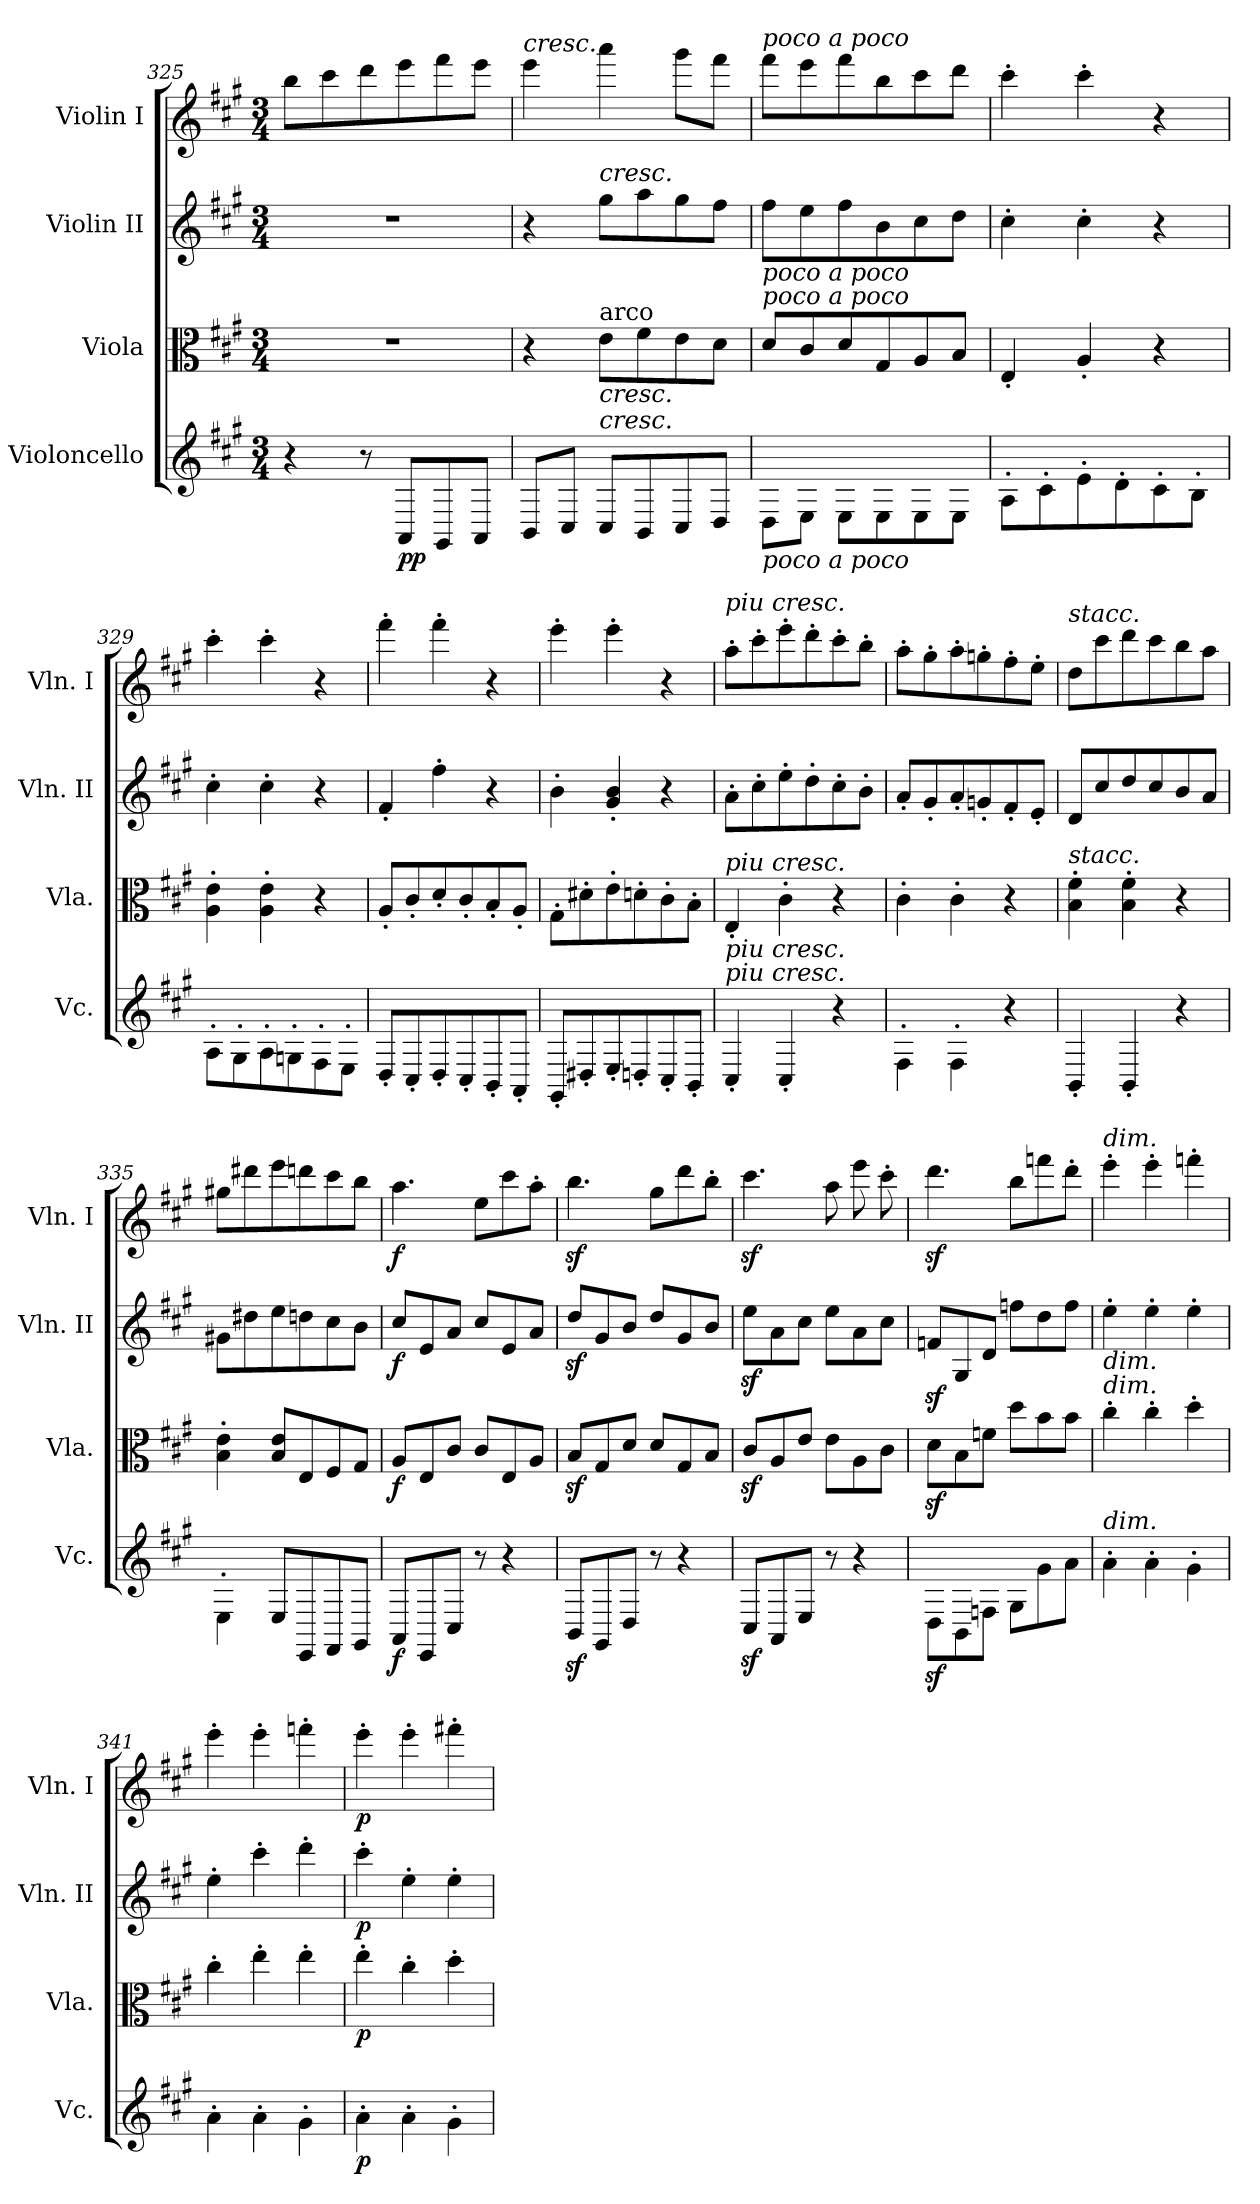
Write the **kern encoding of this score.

**kern	**dynam	**kern	**dynam	**kern	**dynam	**kern	**dynam
*part4	*part4	*part3	*part3	*part2	*part2	*part1	*part1
*staff4	*staff4	*staff3	*staff3	*staff2	*staff2	*staff1	*staff1
*I"Violoncello	*	*I"Viola	*	*I"Violin II	*	*I"Violin I	*
*I'Vc.	*	*I'Vla.	*	*I'Vln. II	*	*I'Vln. I	*
*clefG2	*	*clefC3	*	*clefG2	*	*clefG2	*
*k[f#c#g#]	*	*k[f#c#g#]	*	*k[f#c#g#]	*	*k[f#c#g#]	*
*M3/4	*	*M3/4	*	*M3/4	*	*M3/4	*
=325	=325	=325	=325	=325	=325	=325	=325
4r	.	2.r	.	2.r	.	8bb\L	.
.	.	.	.	.	.	8ccc#\	.
8r	.	.	.	.	.	8ddd\	.
!	!LO:DY:b	!	!	!	!	!	!
8AA/L	pp	.	.	.	.	8eee\	.
8GG#/	.	.	.	.	.	8fff#\	.
8AA/J	.	.	.	.	.	8eee\J	.
=326	=326	=326	=326	=326	=326	=326	=326
!	!	!	!	!	!	!LO:TX:a:i:t=cresc.	!
8BB/L	.	4r	.	4r	.	4eee\	.
8C#/J	.	.	.	.	.	.	.
!	!	!	!	!LO:TX:a:i:t=cresc.	!	!	!
!	!	!LO:TX:a:t=arco	!	!	!	!	!
!	!	!LO:TX:b:i:t=cresc.	!	!	!	!	!
!LO:TX:a:i:t=cresc.	!	!	!	!	!	!	!
8C#/L	.	8e\L	.	8gg#\L	.	4aaa\	.
8BB/	.	8f#\	.	8aa\	.	.	.
8C#/	.	8e\	.	8gg#\	.	8ggg#\L	.
8D/J	.	8d\J	.	8ff#\J	.	8fff#\J	.
=327	=327	=327	=327	=327	=327	=327	=327
!	!	!	!	!	!	!LO:TX:a:i:t=poco  a  poco	!
!	!	!	!	!LO:TX:b:i:t=poco  a  poco	!	!	!
!	!	!LO:TX:a:i:t=poco  a  poco	!	!	!	!	!
!LO:TX:b:i:t=poco  a  poco	!	!	!	!	!	!	!
8D\L	.	8d/L	.	8ff#\L	.	8fff#\L	.
8E\J	.	8c#/	.	8ee\	.	8eee\	.
8E\L	.	8d/	.	8ff#\	.	8fff#\	.
8E\	.	8G#/	.	8b\	.	8bb\	.
8E\	.	8A/	.	8cc#\	.	8ccc#\	.
8E\J	.	8B/J	.	8dd\J	.	8ddd\J	.
=328	=328	=328	=328	=328	=328	=328	=328
8A'\L	.	4E'/	.	4cc#'\	.	4ccc#'\	.
8c#'\	.	.	.	.	.	.	.
8e'\	.	4A'/	.	4cc#'\	.	4ccc#'\	.
8d'\	.	.	.	.	.	.	.
8c#'\	.	4r	.	4r	.	4r	.
8B'\J	.	.	.	.	.	.	.
=329	=329	=329	=329	=329	=329	=329	=329
8A'\L	.	4A\' 4e\'	.	4cc#'\	.	4ccc#'\	.
8G#'\	.	.	.	.	.	.	.
8A'\	.	4A\' 4e\'	.	4cc#'\	.	4ccc#'\	.
8Gn'\	.	.	.	.	.	.	.
8F#'\	.	4r	.	4r	.	4r	.
8E'\J	.	.	.	.	.	.	.
=330	=330	=330	=330	=330	=330	=330	=330
8D'/L	.	8A'/L	.	4f#'/	.	4fff#'\	.
8C#'/	.	8c#'/	.	.	.	.	.
8D'/	.	8d'/	.	4ff#'\	.	4fff#'\	.
8C#'/	.	8c#'/	.	.	.	.	.
8BB'/	.	8B'/	.	4r	.	4r	.
8AA'/J	.	8A'/J	.	.	.	.	.
=331	=331	=331	=331	=331	=331	=331	=331
8GG#'/L	.	8G#'\L	.	4b'\	.	4eee'\	.
8D#X'/	.	8d#X'\	.	.	.	.	.
8E'/	.	8e'\	.	4g#/' 4b/'	.	4eee'\	.
8Dn'/	.	8dn'\	.	.	.	.	.
8C#'/	.	8c#'\	.	4r	.	4r	.
8BB'/J	.	8B'\J	.	.	.	.	.
=332	=332	=332	=332	=332	=332	=332	=332
!	!	!	!	!	!	!LO:TX:a:i:t=piu cresc.	!
!	!	!LO:TX:a:i:t=piu cresc.	!	!	!	!	!
!LO:TX:a:i:t=piu cresc.	!	!	!	!	!	!	!
!LO:TX:a:i:t=piu cresc.	!	!	!	!	!	!	!
4C#'/	.	4E'/	.	8a'\L	.	8aa'\L	.
.	.	.	.	8cc#'\	.	8ccc#'\	.
4C#'/	.	4c#'\	.	8ee'\	.	8eee'\	.
.	.	.	.	8dd'\	.	8ddd'\	.
4r	.	4r	.	8cc#'\	.	8ccc#'\	.
.	.	.	.	8b'\J	.	8bb'\J	.
=333	=333	=333	=333	=333	=333	=333	=333
4F#'\	.	4c#'\	.	8a'/L	.	8aa'\L	.
.	.	.	.	8g#'/	.	8gg#'\	.
4F#'\	.	4c#'\	.	8a'/	.	8aa'\	.
.	.	.	.	8gn'/	.	8ggn'\	.
4r	.	4r	.	8f#'/	.	8ff#'\	.
.	.	.	.	8e'/J	.	8ee'\J	.
=334	=334	=334	=334	=334	=334	=334	=334
!	!	!	!	!	!	!LO:TX:a:i:t=stacc.	!
!	!	!LO:TX:a:i:t=stacc.	!	!	!	!	!
4BB'/	.	4B\' 4f#\'	.	8d/L	.	8dd\L	.
.	.	.	.	8cc#/	.	8ccc#\	.
4BB'/	.	4B\' 4f#\'	.	8dd/	.	8ddd\	.
.	.	.	.	8cc#/	.	8ccc#\	.
4r	.	4r	.	8b/	.	8bb\	.
.	.	.	.	8a/J	.	8aa\J	.
=335	=335	=335	=335	=335	=335	=335	=335
4E'\	.	4B\' 4e\'	.	8g#X\L	.	8gg#X\L	.
.	.	.	.	8dd#X\	.	8ddd#X\	.
8E/L	.	8B/ 8e/L	.	8ee\	.	8eee\	.
8EE/	.	8E/	.	8ddn\	.	8dddn\	.
8FF#/	.	8F#/	.	8cc#\	.	8ccc#\	.
8GG#/J	.	8G#/J	.	8b\J	.	8bb\J	.
=336	=336	=336	=336	=336	=336	=336	=336
!	!LO:DY:b	!	!LO:DY:b	!	!LO:DY:b	!	!LO:DY:b
8AA/L	f	8A/L	f	8cc#/L	f	4.aa\	f
8EE/	.	8E/	.	8e/	.	.	.
8C#/J	.	8c#/J	.	8a/J	.	.	.
8r	.	8c#/L	.	8cc#/L	.	8ee\L	.
4r	.	8E/	.	8e/	.	8ccc#\	.
.	.	8A/J	.	8a/J	.	8aa'\J	.
=337	=337	=337	=337	=337	=337	=337	=337
8BBz</L	.	8Bz</L	.	8ddz</L	.	4.bbz<\	.
8GG#/	.	8G#/	.	8g#/	.	.	.
8D/J	.	8d/J	.	8b/J	.	.	.
8r	.	8d/L	.	8dd/L	.	8gg#\L	.
4r	.	8G#/	.	8g#/	.	8ddd\	.
.	.	8B/J	.	8b/J	.	8bb'\J	.
=338	=338	=338	=338	=338	=338	=338	=338
8C#z</L	.	8c#z</L	.	8eez<\L	.	4.ccc#z<\	.
8AA/	.	8A/	.	8a\	.	.	.
8E/J	.	8e/J	.	8cc#\J	.	.	.
8r	.	8e\L	.	8ee\L	.	8aa\	.
4r	.	8A\	.	8a\	.	8eee\	.
.	.	8c#\J	.	8cc#\J	.	8ccc#'\	.
=339	=339	=339	=339	=339	=339	=339	=339
8Dz<\L	.	8dz<\L	.	8fnz</L	.	4.dddz<\	.
8BB\	.	8B\	.	8G#/	.	.	.
8Fn\J	.	8fn\J	.	8d/J	.	.	.
8G#\L	.	8dd\L	.	8ffn\L	.	8bb\L	.
8g#\	.	8b\	.	8dd\	.	8fffn\	.
8a\J	.	8b\J	.	8ff\J	.	8ddd'\J	.
=340	=340	=340	=340	=340	=340	=340	=340
!	!	!	!	!	!	!LO:TX:a:i:t=dim.	!
!	!	!	!	!LO:TX:b:i:t=dim.	!	!	!
!	!	!LO:TX:a:i:t=dim.	!	!	!	!	!
!LO:TX:a:i:t=dim.	!	!	!	!	!	!	!
4a'\	.	4cc#'\	.	4ee'\	.	4eee'\	.
4a'\	.	4cc#'\	.	4ee'\	.	4eee'\	.
4g#'\	.	4dd'\	.	4ee'\	.	4fffn'\	.
=341	=341	=341	=341	=341	=341	=341	=341
4a'\	.	4cc#'\	.	4ee'\	.	4eee'\	.
4a'\	.	4ee'\	.	4ccc#'\	.	4eee'\	.
4g#'\	.	4ee'\	.	4ddd'\	.	4fffn'\	.
=342	=342	=342	=342	=342	=342	=342	=342
!	!LO:DY:b	!	!LO:DY:b	!	!LO:DY:b	!	!LO:DY:b
4a'\	p	4ee'\	p	4ccc#'\	p	4eee'\	p
4a'\	.	4cc#'\	.	4ee'\	.	4eee'\	.
4g#'\	.	4dd'\	.	4ee'\	.	4fff#X'\	.
=	=	=	=	=	=	=	=
*-	*-	*-	*-	*-	*-	*-	*-
